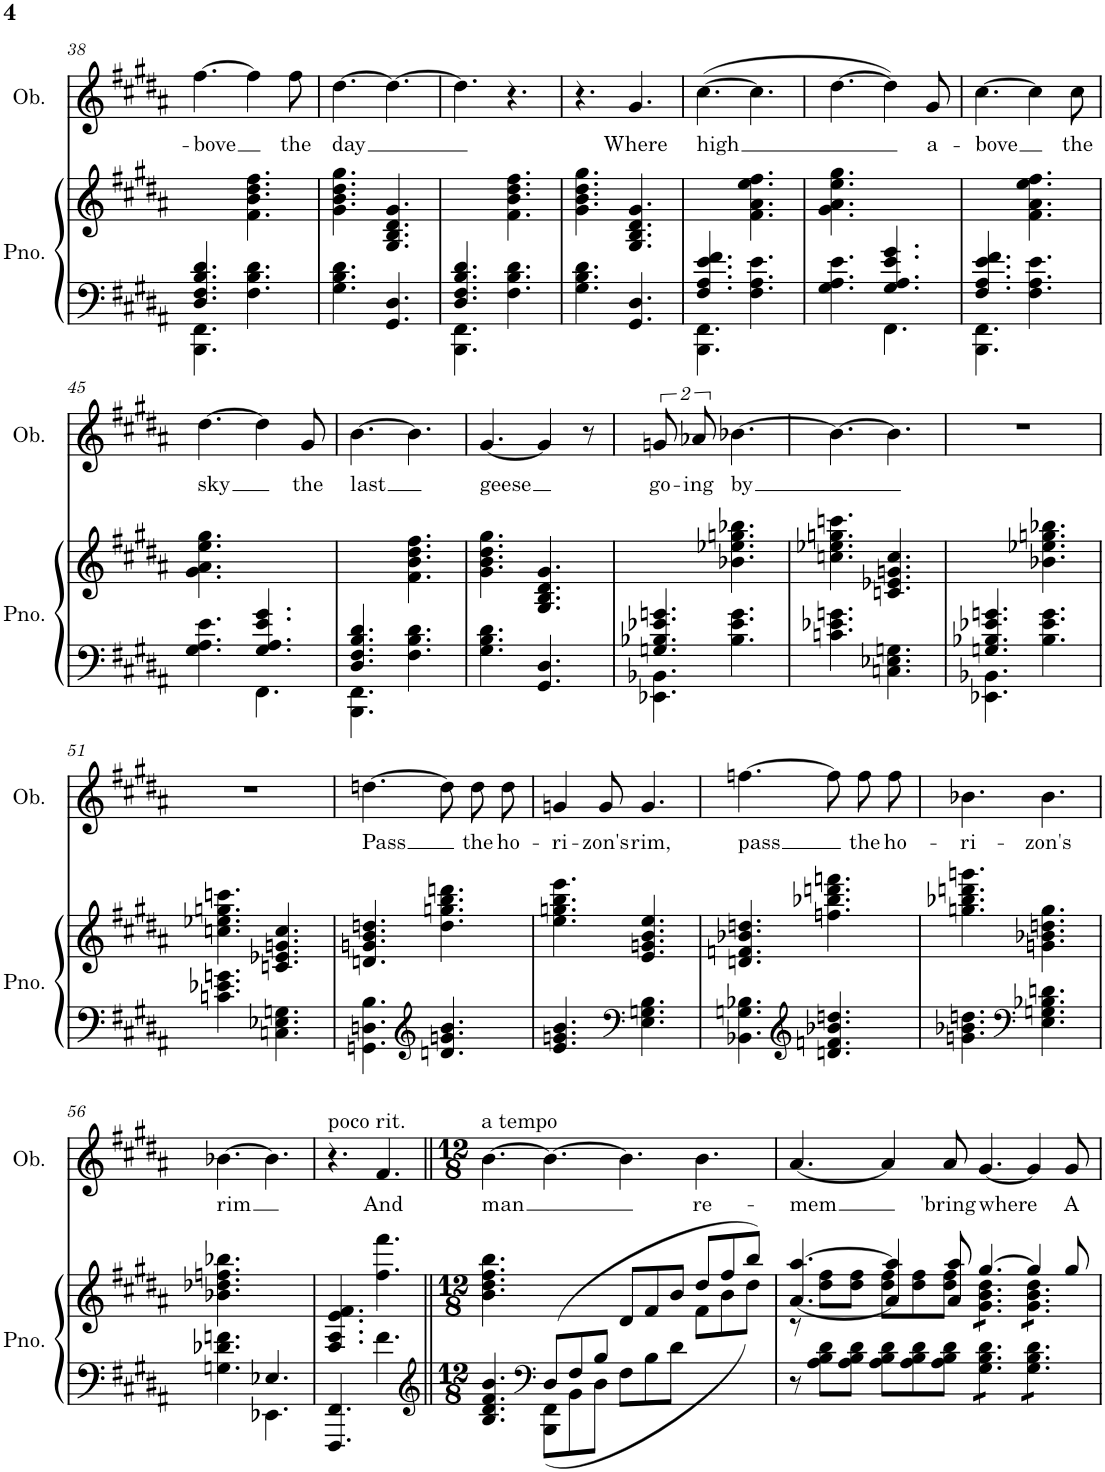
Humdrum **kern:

**kern	**kern	**kern	**text
*part2	*part2	*part1	*part1
*staff3	*staff2	*staff1	*staff1
*I"Piano	*	*I"Oboe	*
*I'Pno.	*	*I'Ob.	*
!!LO:PB:g=z
*clefF4	*clefG2	*clefG2	*
*k[f#c#g#d#a#]	*k[f#c#g#d#a#]	*k[f#c#g#d#a#]	*
*M6/8	*M6/8	*M6/8	*
=38	=38	=38	=38
*^	*	*	*
!	!	!	!	!LO:LY:b
4.D#/ 4.F#/ 4.B/ 4.d#/	4.BBB\ 4.FF#\	4.ryy	[4.ff#\	-bove
4.ryy	4.F#\ 4.B\ 4.d#\	4.f#\ 4.b\ 4.dd#\ 4.ff#\	4ff#\]	.
!	!	!	!	!LO:LY:b
.	.	.	8ff#\	the
*v	*v	*	*	*
=39	=39	=39	=39
!	!	!	!LO:LY:b
4.G#\ 4.B\ 4.d#\	4.g#\ 4.b\ 4.dd#\ 4.gg#\	[4.dd#\	day
4.GG#/ 4.D#/	4.G#/ 4.B/ 4.d#/ 4.g#/	4.dd#\_	.
=40	=40	=40	=40
*^	*	*	*
4.D#/ 4.F#/ 4.B/ 4.d#/	4.BBB\ 4.FF#\	4.ryy	4.dd#\]	.
4.ryy	4.F#\ 4.B\ 4.d#\	4.f#\ 4.b\ 4.dd#\ 4.ff#\	4.r	.
*v	*v	*	*	*
=41	=41	=41	=41
4.G#\ 4.B\ 4.d#\	4.g#\ 4.b\ 4.dd#\ 4.gg#\	4.r	.
!	!	!	!LO:LY:b
4.GG#/ 4.D#/	4.G#/ 4.B/ 4.d#/ 4.g#/	4.g#/	Where
=42	=42	=42	=42
*^	*	*	*
!	!	!	!	!LO:LY:b
4.F#/ 4.A#/ 4.e/ 4.f#/	4.BBB\ 4.FF#\	4.ryy	([4.cc#\	high
4.ryy	4.F#\ 4.A#\ 4.e\	4.f#\ 4.a#\ 4.ee\ 4.ff#\	4.cc#\]	.
=43	=43	=43	=43	=43
4.ryy	4.G#\ 4.A#\ 4.e\	4.g#\ 4.a#\ 4.ee\ 4.gg#\	[4.dd#\	.
4.G#/ 4.A#/ 4.e/ 4.g#/	4.FF#\	4.ryy	4dd#\])	.
!	!	!	!	!LO:LY:b
.	.	.	8g#/	a-
=44	=44	=44	=44	=44
!	!	!	!	!LO:LY:b
4.F#/ 4.A#/ 4.e/ 4.f#/	4.BBB\ 4.FF#\	4.ryy	[4.cc#\	-bove
4.ryy	4.F#\ 4.A#\ 4.e\	4.f#\ 4.a#\ 4.ee\ 4.ff#\	4cc#\]	.
!	!	!	!	!LO:LY:b
.	.	.	8cc#\	the
!!LO:LB:g=z
=45	=45	=45	=45	=45
!	!	!	!	!LO:LY:b
4.ryy	4.G#\ 4.A#\ 4.e\	4.g#\ 4.a#\ 4.ee\ 4.gg#\	[4.dd#\	sky
4.G#/ 4.A#/ 4.e/ 4.g#/	4.FF#\	4.ryy	4dd#\]	.
!	!	!	!	!LO:LY:b
.	.	.	8g#/	the
=46	=46	=46	=46	=46
!	!	!	!	!LO:LY:b
4.D#/ 4.F#/ 4.B/ 4.d#/	4.BBB\ 4.FF#\	4.ryy	[4.b\	last
4.ryy	4.F#\ 4.B\ 4.d#\	4.f#\ 4.b\ 4.dd#\ 4.ff#\	4.b\]	.
=47	=47	=47	=47	=47
!	!	!	!	!LO:LY:b
*v	*v	*	*	*
4.G#\ 4.B\ 4.d#\	4.g#\ 4.b\ 4.dd#\ 4.gg#\	[4.g#/	geese
4.GG#/ 4.D#/	4.G#/ 4.B/ 4.d#/ 4.g#/	4g#/]	.
.	.	8r	.
=48	=48	=48	=48
*^	*	*	*
!	!	!	!	!LO:LY:b
4.Gn/ 4.B-X/ 4.e-X/ 4.gn/	4.EE-X\ 4.BB-X\	4.ryy	16%3gn/L	go-
!	!	!	!	!LO:LY:b
.	.	.	16%3a-X/J	-ing
!	!	!	!	!LO:LY:b
4.ryy	4.B-\ 4.e-\ 4.g\	4.b-X\ 4.ee-X\ 4.ggn\ 4.bb-X\	[4.b-X\	by
*v	*v	*	*	*
=49	=49	=49	=49
4.cn\ 4.e-X\ 4.gn\	4.ccn\ 4.ee-X\ 4.ggn\ 4.cccn\	4.b-\_	.
4.Cn\ 4.E-X\ 4.Gn\	4.cn/ 4.e-X/ 4.gn/ 4.cc/	4.b-\]	.
=50	=50	=50	=50
*^	*	*	*
4.Gn/ 4.B-X/ 4.e-X/ 4.gn/	4.EE-X\ 4.BB-X\	4.ryy	2.r	.
4.ryy	4.B-\ 4.e-\ 4.g\	4.b-X\ 4.ee-X\ 4.ggn\ 4.bb-X\	.	.
*v	*v	*	*	*
!!LO:LB:g=z
=51	=51	=51	=51
4.cn\ 4.e-X\ 4.gn\	4.ccn\ 4.ee-X\ 4.ggn\ 4.cccn\	2.r	.
4.Cn\ 4.E-X\ 4.Gn\	4.cn/ 4.e-X/ 4.gn/ 4.cc/	.	.
=52	=52	=52	=52
!	!	!	!LO:LY:b
4.GGn\ 4.Dn\ 4.B\	4.dn/ 4.gn/ 4.b/ 4.ddn/	[4.ddn\	Pass
*clefG2	*	*	*
4.dn/ 4.gn/ 4.b/	4.dd\ 4.ggn\ 4.bb\ 4.dddn\	8dd\L]	.
!	!	!	!LO:LY:b
.	.	8dd\	the
!	!	!	!LO:LY:b
.	.	8dd\J	ho-
=53	=53	=53	=53
!	!	!	!LO:LY:b
4.e/ 4.gn/ 4.b/	4.ee\ 4.ggn\ 4.bb\ 4.eee\	4gn/	-ri-
!	!	!	!LO:LY:b
.	.	8g/	-zon's
*clefF4	*	*	*
!	!	!	!LO:LY:b
4.E\ 4.Gn\ 4.B\	4.e/ 4.gn/ 4.b/ 4.ee/	4.g/	rim,
=54	=54	=54	=54
!	!	!	!LO:LY:b
4.BB-X\ 4.Gn\ 4.B-X\	4.dn/ 4.fn/ 4.b-X/ 4.ddn/	[4.ffn\	pass
*clefG2	*	*	*
4.dn/ 4.fn/ 4.b-X/ 4.ddn/	4.ffn\ 4.bb-X\ 4.dddn\ 4.fffn\	8ff\L]	.
!	!	!	!LO:LY:b
.	.	8ff\	the
!	!	!	!LO:LY:b
.	.	8ff\J	ho-
=55	=55	=55	=55
!	!	!	!LO:LY:b
4.gn\ 4.b-X\ 4.ddn\	4.ggn\ 4.bb-X\ 4.dddn\ 4.gggn\	4.b-X\	-ri-
*clefF4	*	*	*
!	!	!	!LO:LY:b
4.E\ 4.Gn\ 4.B-X\ 4.dn\	4.gn\ 4.b-X\ 4.ddn\ 4.gg\	4.b-\	-zon's
!!LO:LB:g=z
=56	=56	=56	=56
*^	*	*	*
!	!	!	!	!LO:LY:b
4.ryy	4.Gn\ 4.d-X\ 4.fn\	4.b-X\ 4.dd-X\ 4.ffn\ 4.bb-X\	[4.b-X\	rim
4.E-X/	4.EE-X\	4.ryy	4.b-\]	.
=57	=57	=57	=57	=57
!	!	!	!LO:TX:a:t=poco rit.	!
*v	*v	*	*	*
4.FFF#/ 4.FF#/	4.F#/ 4.A#/ 4.e/ 4.f#/	4.r	.
!	!	!	!LO:LY:b
4.f#\	4.ff#\ 4.fff#\	4.f#/	And
=58||	=58||	=58||	=58||
*clefG2	*	*	*
*M12/8	*M12/8	*M12/8	*
*^	*^	*	*
!	!	!	!	!LO:TX:a:t=a tempo	!
!	!	!	!	!	!LO:LY:b
4.ryy	4.B/ 4.d#/ 4.f#/ 4.b/	4.b\ 4.dd#\ 4.ff#\ 4.bb\	8ryy	[4.b\	man
*	*	*v	*v	*	*
*clefF4	*	*	*	*
(>8D#/L	(<8BBB\ 8FF#\L	4.ryy	4.b\_	.
8F#/	8BB\	.	.	.
8B/J	8D#\J	.	.	.
4.ryy	8F#\L	8d#/L	4.b\]	.
.	8B\	8f#/	.	.
.	8d#\J	8b/J	.	.
*	*	*^	*	*
!	!	!	!	!	!LO:LY:b
4.ryy	4.ryy	8dd#/L	8f#\L	4.b\	re-
.	.	8ff#/	8b\	.	.
.	.	8bb/J)	8dd#\J)	.	.
*v	*v	*	*	*	*
=59	=59	=59	=59	=59
!	!	!	!	!LO:LY:b
8r	[<4.a#/ [4.aa#/	8r	[4.a#/	-mem
8A#\ 8B\ 8d#\L	.	8dd#\ 8ff#\L	.	.
8A#\ 8B\ 8d#\J	.	8dd#\ 8ff#\J	.	.
8A#\ 8B\ 8d#\L	4a#/] 4aa#/]	8dd#\ 8ff#\L	4a#/]	.
8A#\ 8B\ 8d#\	.	8dd#\ 8ff#\	.	.
!	!	!	!	!LO:LY:b
8A#\ 8B\ 8d#\J	8a#/ 8aa#/	8dd#\ 8ff#\J	8a#/	'bring
!	!	!	!	!LO:LY:b
*tremolo	*	*	*	*
*	*tremolo	*	*	*
8G#\ 8B\ 8d#\L	[4.gg#/	8g#\ 8b\ 8dd#\L	[4.g#/	where
8G#\ 8B\ 8d#\	.	8g#\ 8b\ 8dd#\	.	.
8G#\ 8B\ 8d#\J	.	8g#\ 8b\ 8dd#\J	.	.
8G#\ 8B\ 8d#\L	4gg#/]	8g#\ 8b\ 8dd#\L	4g#/]	.
8G#\ 8B\ 8d#\	.	8g#\ 8b\ 8dd#\	.	.
!	!	!	!	!LO:LY:b
8G#\ 8B\ 8d#\J	8gg#/	8g#\ 8b\ 8dd#\J	8g#/	A
*	*Xtremolo	*	*	*
*Xtremolo	*	*	*	*
*	*v	*v	*	*
=	=	=	=
*-	*-	*-	*-
